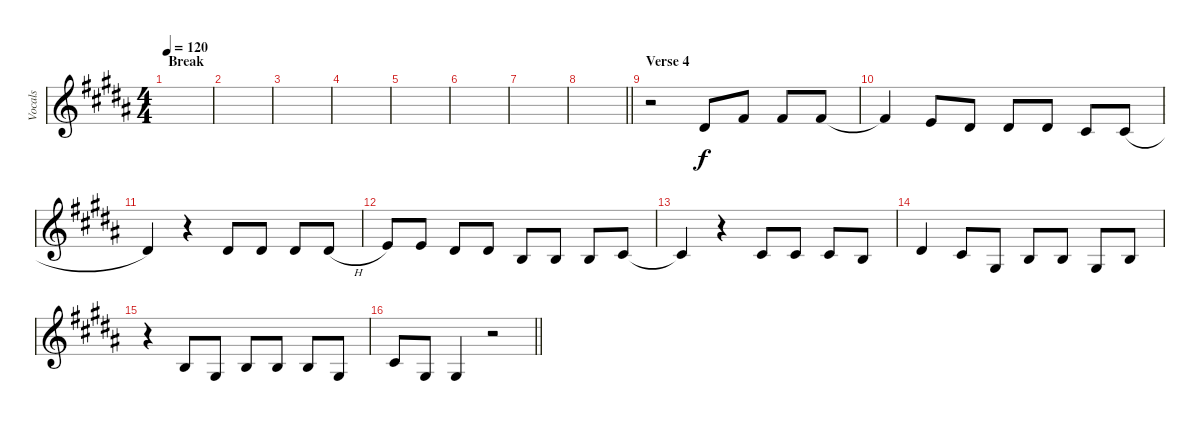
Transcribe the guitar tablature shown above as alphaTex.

\track ("Vocals" "Vocals") {instrument clarinet}
\staff {score}
\tuning (E4 B3 G3 D3 A2 E2) {hide}
\ts (4 4)
\section ("" "Break")
\tempo 120
\clef g2
\ks b
|
|
|
|
|
|
|
\barLineRight lightlight
|
\section ("" "Verse 4")
r.2 4.2.8 2.1.8 2.1.8 2.1.8 |
2.1{t}.4 0.1.8 4.2.8 4.2.8 4.2.8 2.2.8 2.2{h}.8 |
4.2.4 r.4 4.2.8 4.2.8 4.2.8 4.2{h}.8 |
5.2.8 0.1.8 4.2.8 4.2.8 0.2.8 0.2.8 0.2.8 2.2.8 |
2.2{t}.4 r.4 2.2.8 2.2.8 2.2.8 0.2.8 |
4.2.4 2.2.8 1.3.8 0.2.8 0.2.8 1.3.8 0.2.8 |
r.4 0.2.8 1.3.8 0.2.8 0.2.8 0.2.8 1.3.8 |
\barLineRight lightlight
2.2.8 1.3.8 1.3.4 r.2
